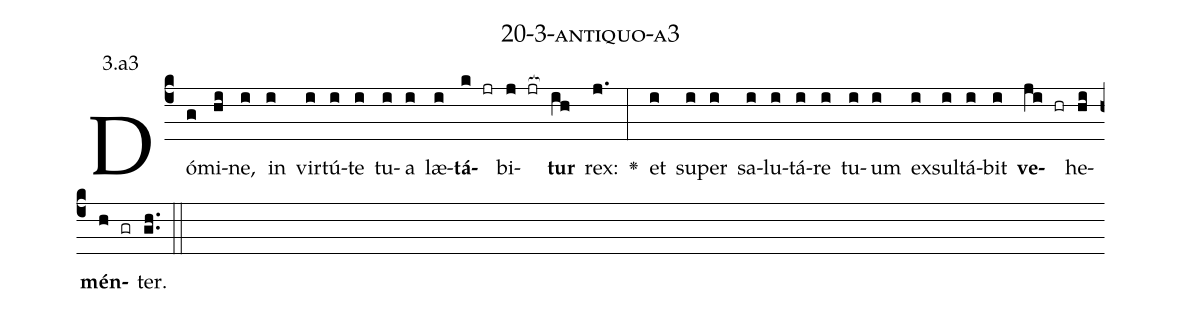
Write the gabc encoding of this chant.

name: 20-3-antiquo-a3;
annotation: 3.a3;
%%
(c4)Dó(g)mi(hi)ne,(i) in(i) vir(i)tú(i)te(i) tu(i)a(i) læ(i)<b>tá</b>(k jr)bi(j jr[ocb:1{])<b>tur</b>(ih[ocb:0}]) rex:(j.) <v>\greheightstar</v>(:) et(i) su(i)per(i) sa(i)lu(i)tá(i)re(i) tu(i)um(i) ex(i)sul(i)tá(i)bit(i) <b>ve</b>(ji hr)he(hi)<b>mén</b>(h gr)ter.(gh..) (::)


%E(i) u(i) o(ji) u(hi) a(h) e.(gh..) (::)
